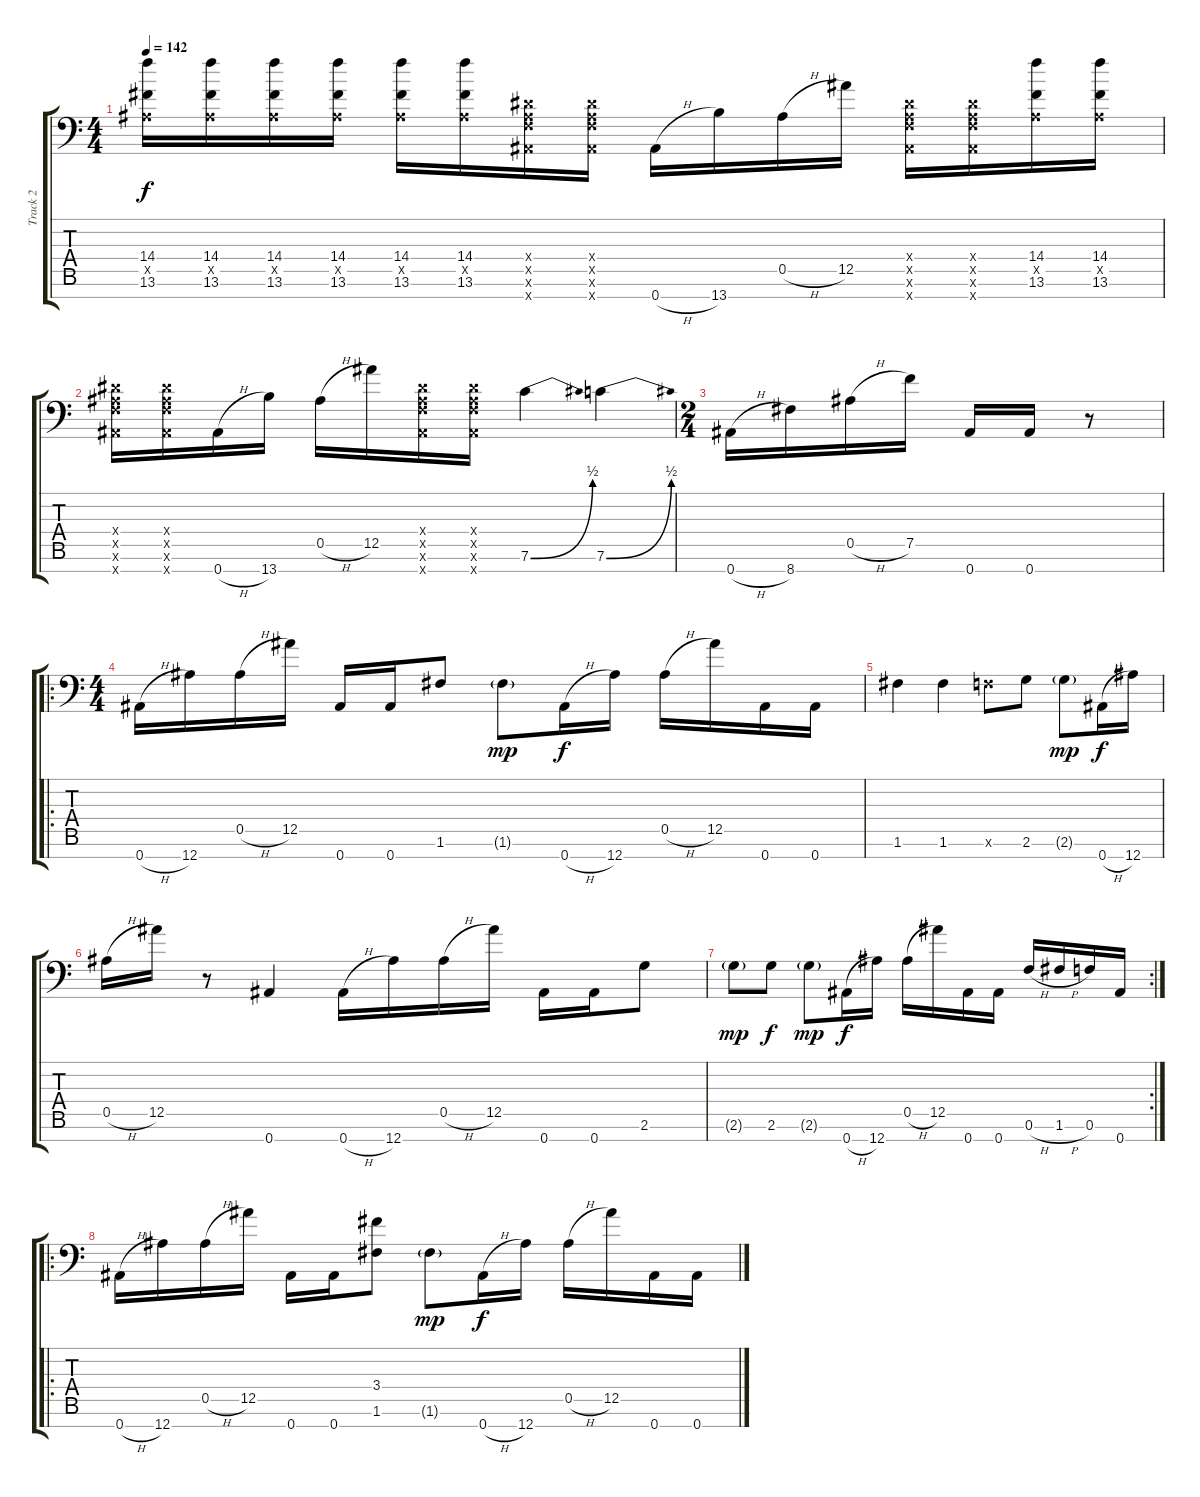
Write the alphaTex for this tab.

\track ("Track 2" "Track 2") {instrument distortionguitar}
\staff {score tabs}
\tuning (Eb4 Bb3 Gb3 Eb3 Bb2 F2 Bb1) {hide}
\ts (4 4)
\tempo 142
\clef f4
\ks c
(14.4 0.5{x} 13.6).16{dy f} (14.4 0.5{x} 13.6).16 (14.4 0.5{x} 13.6).16 (14.4 0.5{x} 13.6).16 (14.4 0.5{x} 13.6).16 (14.4 0.5{x} 13.6).16 (0.4{x} 0.5{x} 0.6{x} 0.7{x}).16 (0.4{x} 0.5{x} 0.6{x} 0.7{x}).16 0.7{h}.16 13.7.16 0.5{h}.16 12.5.16 (0.4{x} 0.5{x} 0.6{x} 0.7{x}).16 (0.4{x} 0.5{x} 0.6{x} 0.7{x}).16 (14.4 0.5{x} 13.6).16 (14.4 0.5{x} 13.6).16 |
(0.4{x} 0.5{x} 0.6{x} 0.7{x}).16 (0.4{x} 0.5{x} 0.6{x} 0.7{x}).16 0.7{h}.16 13.7.16 0.5{h}.16 12.5.16 (0.4{x} 0.5{x} 0.6{x} 0.7{x}).16 (0.4{x} 0.5{x} 0.6{x} 0.7{x}).16 7.6{be (bend 0 0 60 2)}.4 7.6{be (bend 0 0 60 2)}.4 |
\ts (2 4)
0.7{h}.16 8.7.16 0.5{h}.16 7.5.16 0.7.16 0.7.16 r.8 |
\ro
\ts (4 4)
0.7{h}.16 12.7.16 0.5{h}.16 12.5.16 0.7.16 0.7.16 1.6.8 1.6{g}.8{dy mp} 0.7{h}.16{dy f} 12.7.16 0.5{h}.16 12.5.16 0.7.16 0.7.16 |
1.6.4 1.6.4 0.6{x}.8 2.6.8 2.6{g}.8{dy mp} 0.7{h}.16{dy f} 12.7.16 |
0.5{h}.16 12.5.16 r.8 0.7.4 0.7{h}.16 12.7.16 0.5{h}.16 12.5.16 0.7.16 0.7.16 2.6.8 |
\rc 2
2.6{g}.8{dy mp} 2.6.8{dy f} 2.6{g}.8{dy mp} 0.7{h}.16{dy f} 12.7.16 0.5{h}.16 12.5.16 0.7.16 0.7.16 0.6{h}.16 1.6{h}.16 0.6.16 0.7.16 |
\ro
0.7{h}.16 12.7.16 0.5{h}.16 12.5.16 0.7.16 0.7.16 (3.4 1.6).8 1.6{g}.8{dy mp} 0.7{h}.16{dy f} 12.7.16 0.5{h}.16 12.5.16 0.7.16 0.7.16
